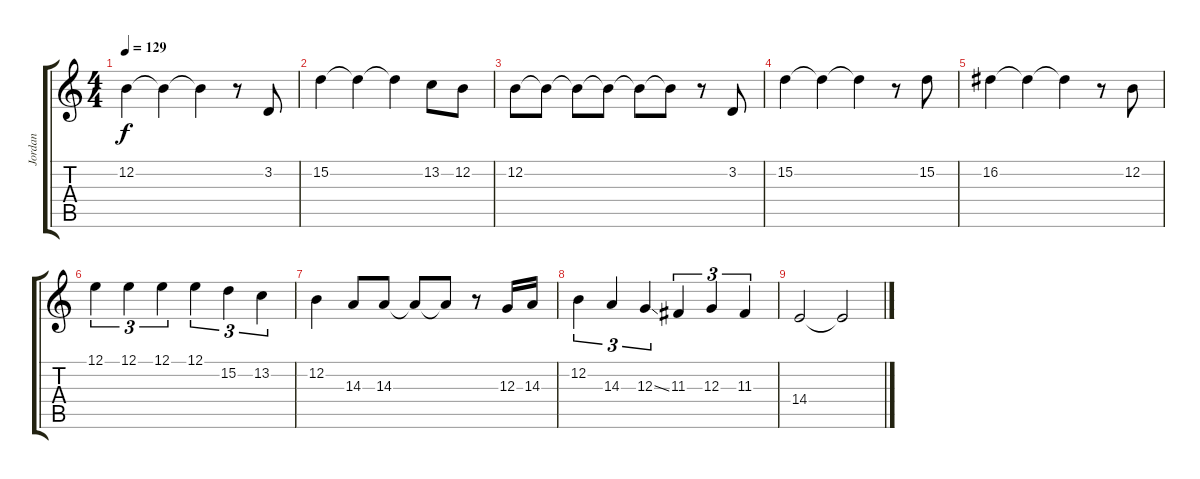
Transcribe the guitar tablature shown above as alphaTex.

\track ("Jordan" "Jordan") {instrument harmonica}
\staff {score tabs}
\tuning (E4 B3 G3 D3 A2 E2) {hide}
\ts (4 4)
\tempo 129
\clef g2
\ks c
12.2.4{dy f} 12.2{t}.4 12.2{t}.4 r.8 3.2.8 |
15.2.4 15.2{t}.4 15.2{t}.4 13.2.8 12.2.8 |
12.2.8 12.2{t}.8 12.2{t}.8 12.2{t}.8 12.2{t}.8 12.2{t}.8 r.8 3.2.8 |
15.2.4 15.2{t}.4 15.2{t}.4 r.8 15.2.8 |
16.2.4 16.2{t}.4 16.2{t}.4 r.8 12.2.8 |
12.1.4{tu (3 2)} 12.1.4{tu (3 2)} 12.1.4{tu (3 2)} 12.1.4{tu (3 2)} 15.2.4{tu (3 2)} 13.2.4{tu (3 2)} |
12.2.4 14.3.8 14.3.8 14.3{t}.8 14.3{t}.8 r.8 12.3.16 14.3.16 |
12.2.4{tu (3 2)} 14.3.4{tu (3 2)} 12.3{ss}.4{tu (3 2)} 11.3.4{tu (3 2)} 12.3.4{tu (3 2)} 11.3.4{tu (3 2)} |
14.4.2 14.4{t}.2{volume 7}
